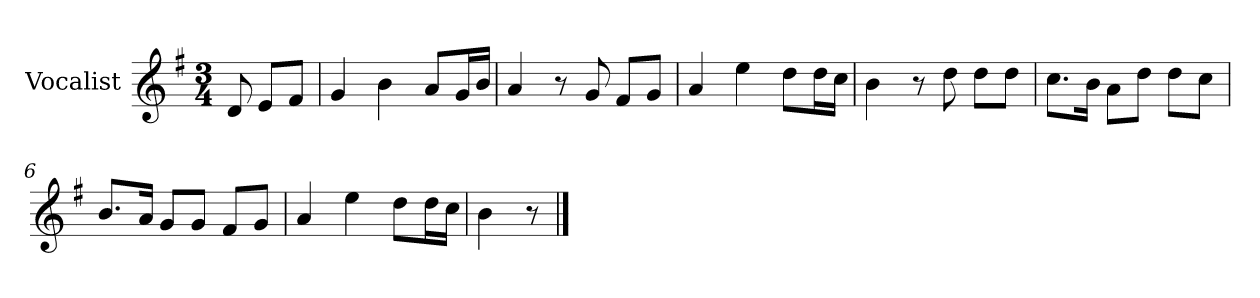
**kern
*part1
*staff1
*I"Vocalist
*k[f#]
*G:
*M3/4
=
8d
8eL
8f#J
=1
4g
4b
8aL
16gL
16bJJ
=2
4a
8r
8g
8f#L
8gJ
=3
4a
4ee
8ddL
16ddL
16ccJJ
=4
4b
8r
8dd
8ddL
8ddJ
=5
8.ccL
16bJk
8aL
8ddJ
8ddL
8ccJ
=6
8.bL
16aJk
8gL
8gJ
8f#L
8gJ
=7
4a
4ee
8ddL
16ddL
16ccJJ
=8
4b
8r
==
*-
